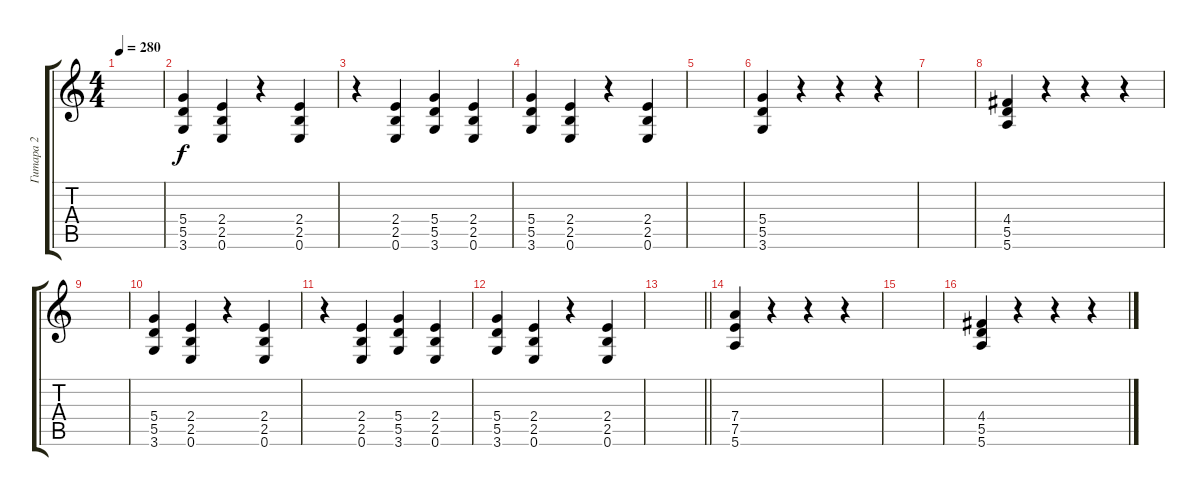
\track ("Гитара 2" "Гитара 2") {instrument overdrivenguitar}
\staff {score tabs}
\tuning (E4 B3 G3 D3 A2 E2) {hide}
\ts (4 4)
\tempo 280
\clef g2
\ks c
|
(5.4 5.5 3.6).4 (2.4 2.5 0.6).4 r.4 (2.4 2.5 0.6).4 |
r.4 (2.4 2.5 0.6).4 (5.4 5.5 3.6).4 (2.4 2.5 0.6).4 |
(5.4 5.5 3.6).4 (2.4 2.5 0.6).4 r.4 (2.4 2.5 0.6).4 |
|
(5.4 5.5 3.6).4 r.4 r.4 r.4 |
|
(4.4 5.5 5.6).4 r.4 r.4 r.4 |
|
(5.4 5.5 3.6).4 (2.4 2.5 0.6).4 r.4 (2.4 2.5 0.6).4 |
r.4 (2.4 2.5 0.6).4 (5.4 5.5 3.6).4 (2.4 2.5 0.6).4 |
(5.4 5.5 3.6).4 (2.4 2.5 0.6).4 r.4 (2.4 2.5 0.6).4 |
\barLineRight lightlight
|
(7.4 7.5 5.6).4 r.4 r.4 r.4 |
|
(4.4 5.5 5.6).4 r.4 r.4 r.4
